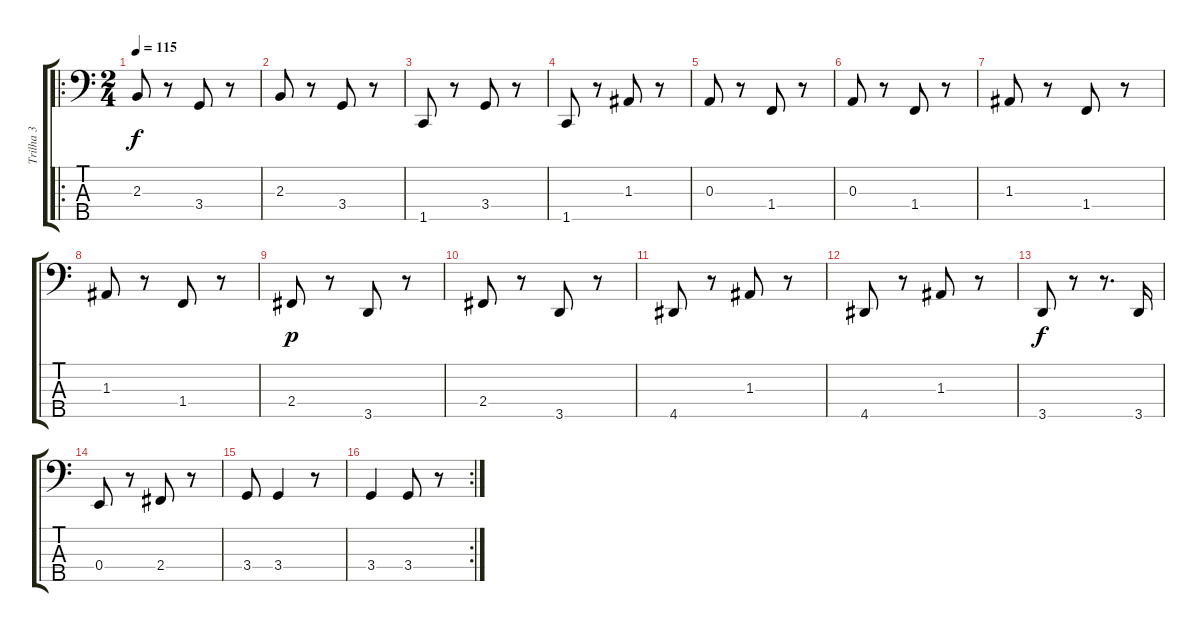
\track ("Trilha 3" "Trilha 3") {instrument acousticguitarnylon}
\staff {score tabs}
\tuning (G2 D2 A1 E1 B0) {hide}
\ro
\ts (2 4)
\tempo 115
\clef f4
\ks c
2.3.8{dy f} r.8 3.4.8 r.8 |
2.3.8 r.8 3.4.8 r.8 |
1.5.8 r.8 3.4.8 r.8 |
1.5.8 r.8 1.3.8 r.8 |
0.3.8 r.8 1.4.8 r.8 |
0.3.8 r.8 1.4.8 r.8 |
1.3.8 r.8 1.4.8 r.8 |
1.3.8 r.8 1.4.8 r.8 |
2.4.8{dy p} r.8 3.5.8 r.8 |
2.4.8 r.8 3.5.8 r.8 |
4.5.8 r.8 1.3.8 r.8 |
4.5.8 r.8 1.3.8 r.8 |
3.5.8{dy f} r.8 r.8{d} 3.5.16 |
0.4.8 r.8 2.4.8 r.8 |
3.4.8 3.4.4 r.8 |
\rc 2
3.4.4 3.4.8 r.8
